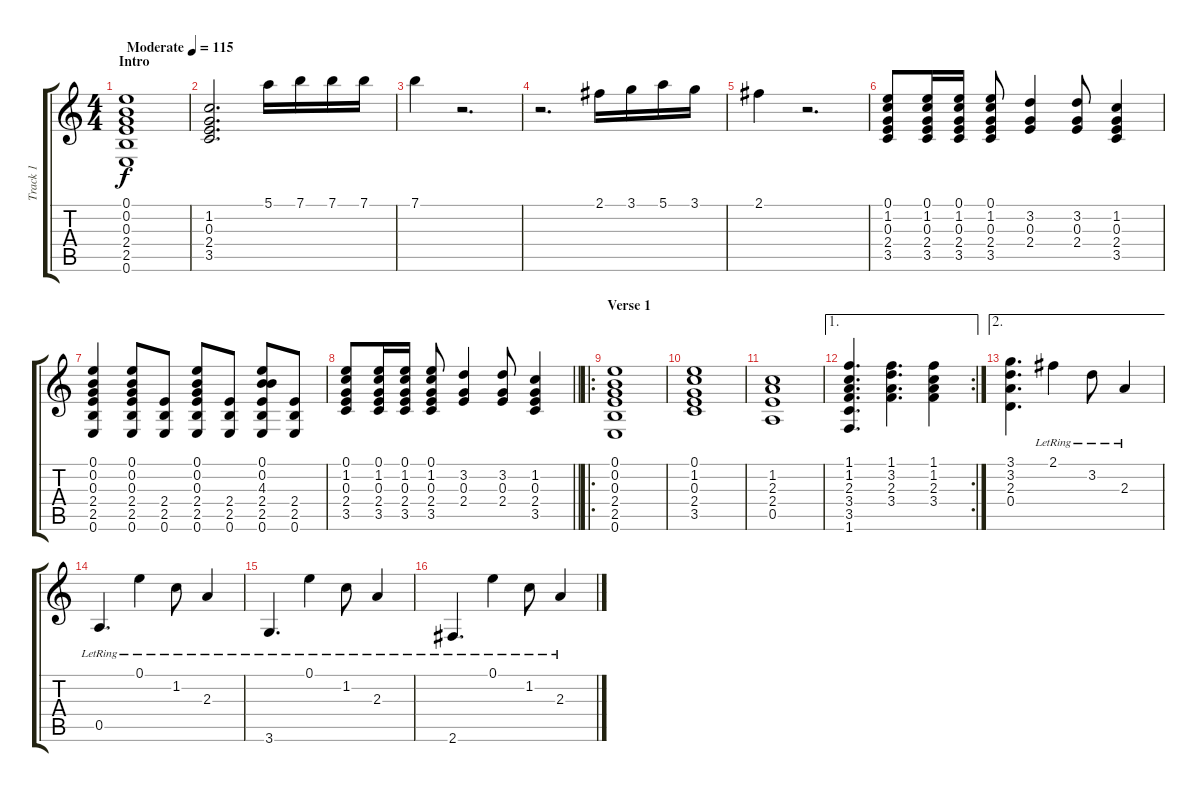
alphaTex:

\track ("Track 1" "Track 1") {instrument electricguitarclean}
\staff {score tabs}
\tuning (E4 B3 G3 D3 A2 E2) {hide}
\ts (4 4)
\section ("" "Intro")
\tempo (115 "Moderate")
\clef g2
\ks c
(0.1 0.2 0.3 2.4 2.5 0.6).1{dy f instrument electricguitarclean} |
(1.2 0.3 2.4 3.5).2{d} 5.1.16{instrument acousticguitarnylon} 7.1.16 7.1.16 7.1.16 |
7.1.4 r.2{d} |
r.2{d} 2.1.16 3.1.16 5.1.16 3.1.16 |
2.1.4 r.2{d} |
(0.1 1.2 0.3 2.4 3.5).8{instrument electricguitarclean} (0.1 1.2 0.3 2.4 3.5).16 (0.1 1.2 0.3 2.4 3.5).16 (0.1 1.2 0.3 2.4 3.5).8 (3.2 0.3 2.4).4 (3.2 0.3 2.4).8 (1.2 0.3 2.4 3.5).4 |
(0.1 0.2 0.3 2.4 2.5 0.6).4 (0.1 0.2 0.3 2.4 2.5 0.6).8 (2.4 2.5 0.6).8 (0.1 0.2 0.3 2.4 2.5 0.6).8 (2.4 2.5 0.6).8 (0.1 0.2 4.3 2.4 2.5 0.6).8 (2.4 2.5 0.6).8 |
\barLineRight lightlight
(0.1 1.2 0.3 2.4 3.5).8 (0.1 1.2 0.3 2.4 3.5).16 (0.1 1.2 0.3 2.4 3.5).16 (0.1 1.2 0.3 2.4 3.5).8 (3.2 0.3 2.4).4 (3.2 0.3 2.4).8 (1.2 0.3 2.4 3.5).4 |
\ro
\section ("" "Verse 1")
(0.1 0.2 0.3 2.4 2.5 0.6).1 |
(0.1 1.2 0.3 2.4 3.5).1 |
(1.2 2.3 2.4 0.5).1 |
\ae 1
\rc 2
(1.1 1.2 2.3 3.4 3.5 1.6).4{d} (1.1 3.2 2.3 3.4).4{d} (1.1 1.2 2.3 3.4).4 |
\ae 2
(3.1 3.2 2.3 0.4).4{d} 2.1{lr}.4 3.2{lr}.8 2.3{lr}.4 |
0.5{lr}.4{d} 0.1{lr}.4 1.2{lr}.8 2.3{lr}.4 |
3.6{lr}.4{d} 0.1{lr}.4 1.2{lr}.8 2.3{lr}.4 |
2.6{lr}.4{d} 0.1{lr}.4 1.2{lr}.8 2.3{lr}.4
